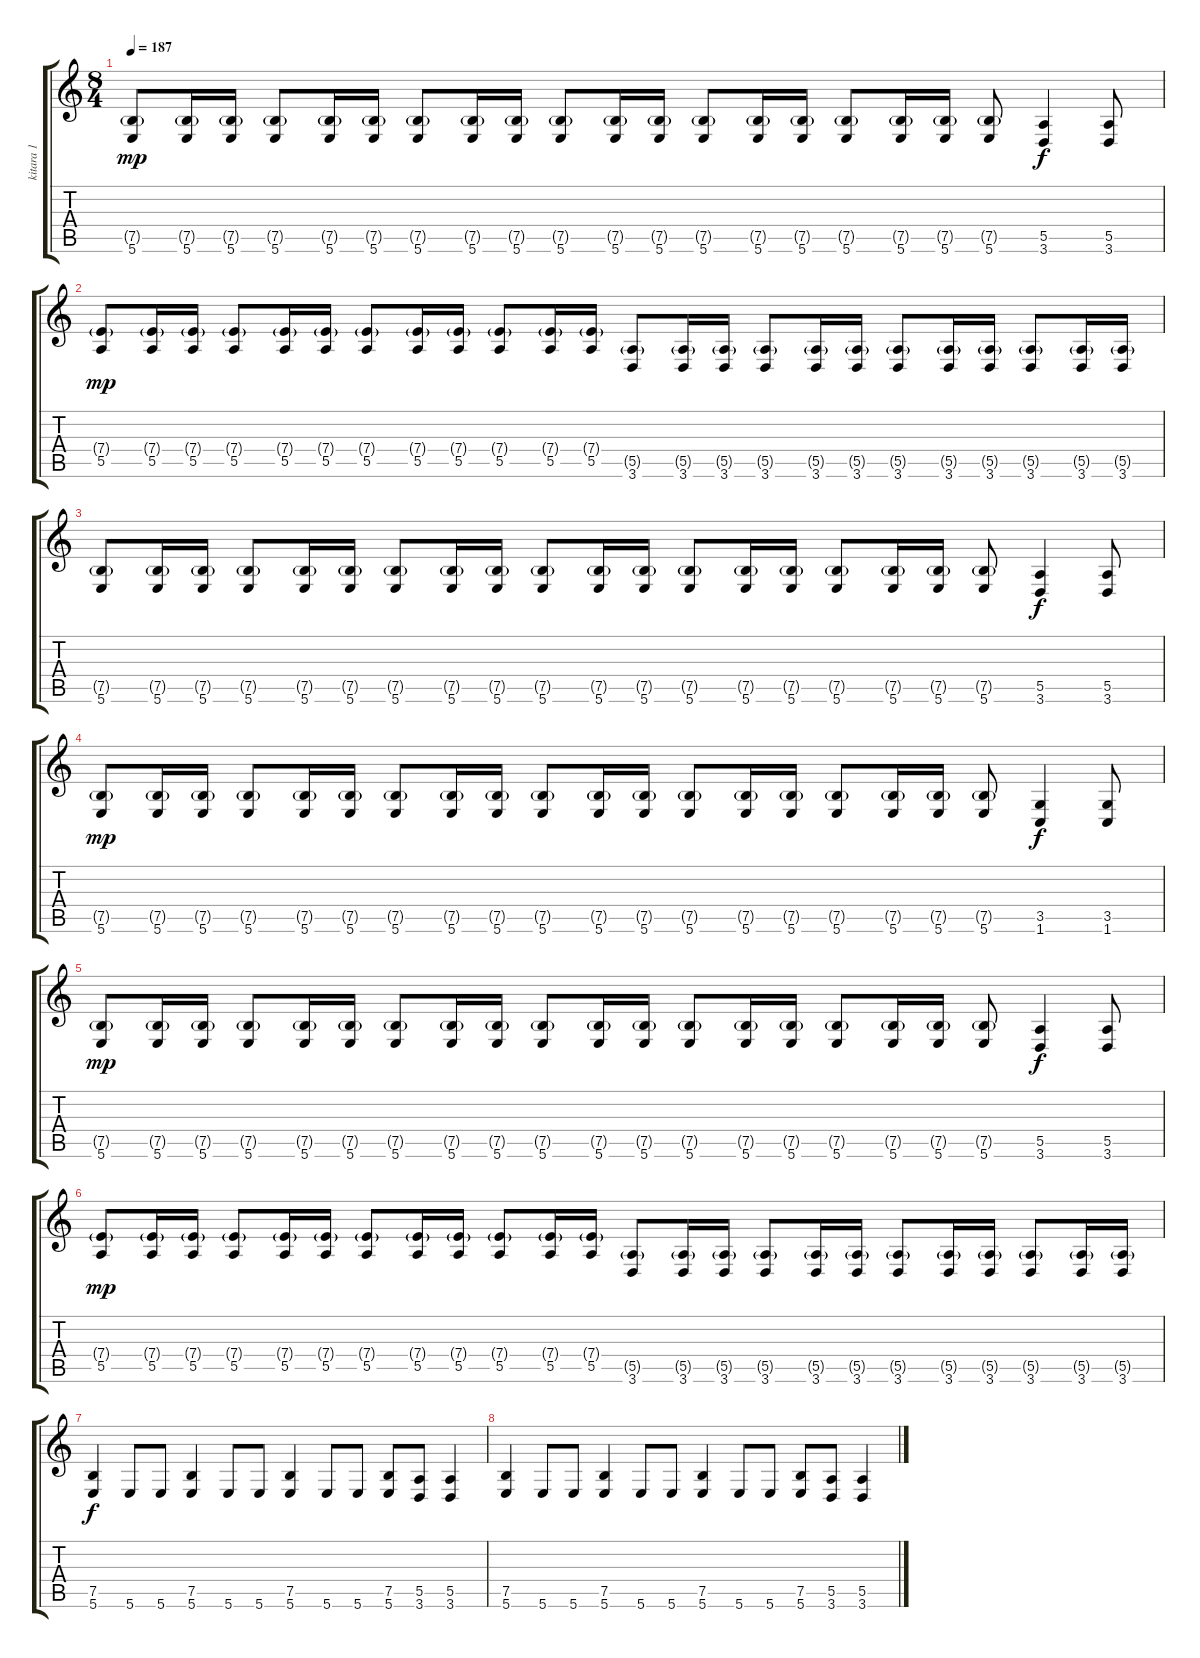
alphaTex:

\track ("kitara 1" "kitara 1") {instrument distortionguitar}
\staff {score tabs}
\tuning (B3 Gb3 D3 A2 E2 B1) {hide}
\ts (8 4)
\tempo 187
\clef g2
\ks c
(7.5{g} 5.6).8{dy mp} (7.5{g} 5.6).16 (7.5{g} 5.6).16 (7.5{g} 5.6).8 (7.5{g} 5.6).16 (7.5{g} 5.6).16 (7.5{g} 5.6).8 (7.5{g} 5.6).16 (7.5{g} 5.6).16 (7.5{g} 5.6).8 (7.5{g} 5.6).16 (7.5{g} 5.6).16 (7.5{g} 5.6).8 (7.5{g} 5.6).16 (7.5{g} 5.6).16 (7.5{g} 5.6).8 (7.5{g} 5.6).16 (7.5{g} 5.6).16 (7.5{g} 5.6).8 (5.5 3.6).4{dy f} (5.5 3.6).8 |
(7.4{g} 5.5).8{dy mp} (7.4{g} 5.5).16 (7.4{g} 5.5).16 (7.4{g} 5.5).8 (7.4{g} 5.5).16 (7.4{g} 5.5).16 (7.4{g} 5.5).8 (7.4{g} 5.5).16 (7.4{g} 5.5).16 (7.4{g} 5.5).8 (7.4{g} 5.5).16 (7.4{g} 5.5).16 (5.5{g} 3.6).8 (5.5{g} 3.6).16 (5.5{g} 3.6).16 (5.5{g} 3.6).8 (5.5{g} 3.6).16 (5.5{g} 3.6).16 (5.5{g} 3.6).8 (5.5{g} 3.6).16 (5.5{g} 3.6).16 (5.5{g} 3.6).8 (5.5{g} 3.6).16 (5.5{g} 3.6).16 |
(7.5{g} 5.6).8 (7.5{g} 5.6).16 (7.5{g} 5.6).16 (7.5{g} 5.6).8 (7.5{g} 5.6).16 (7.5{g} 5.6).16 (7.5{g} 5.6).8 (7.5{g} 5.6).16 (7.5{g} 5.6).16 (7.5{g} 5.6).8 (7.5{g} 5.6).16 (7.5{g} 5.6).16 (7.5{g} 5.6).8 (7.5{g} 5.6).16 (7.5{g} 5.6).16 (7.5{g} 5.6).8 (7.5{g} 5.6).16 (7.5{g} 5.6).16 (7.5{g} 5.6).8 (5.5 3.6).4{dy f} (5.5 3.6).8 |
(7.5{g} 5.6).8{dy mp} (7.5{g} 5.6).16 (7.5{g} 5.6).16 (7.5{g} 5.6).8 (7.5{g} 5.6).16 (7.5{g} 5.6).16 (7.5{g} 5.6).8 (7.5{g} 5.6).16 (7.5{g} 5.6).16 (7.5{g} 5.6).8 (7.5{g} 5.6).16 (7.5{g} 5.6).16 (7.5{g} 5.6).8 (7.5{g} 5.6).16 (7.5{g} 5.6).16 (7.5{g} 5.6).8 (7.5{g} 5.6).16 (7.5{g} 5.6).16 (7.5{g} 5.6).8 (3.5 1.6).4{dy f} (3.5 1.6).8 |
(7.5{g} 5.6).8{dy mp} (7.5{g} 5.6).16 (7.5{g} 5.6).16 (7.5{g} 5.6).8 (7.5{g} 5.6).16 (7.5{g} 5.6).16 (7.5{g} 5.6).8 (7.5{g} 5.6).16 (7.5{g} 5.6).16 (7.5{g} 5.6).8 (7.5{g} 5.6).16 (7.5{g} 5.6).16 (7.5{g} 5.6).8 (7.5{g} 5.6).16 (7.5{g} 5.6).16 (7.5{g} 5.6).8 (7.5{g} 5.6).16 (7.5{g} 5.6).16 (7.5{g} 5.6).8 (5.5 3.6).4{dy f} (5.5 3.6).8 |
(7.4{g} 5.5).8{dy mp} (7.4{g} 5.5).16 (7.4{g} 5.5).16 (7.4{g} 5.5).8 (7.4{g} 5.5).16 (7.4{g} 5.5).16 (7.4{g} 5.5).8 (7.4{g} 5.5).16 (7.4{g} 5.5).16 (7.4{g} 5.5).8 (7.4{g} 5.5).16 (7.4{g} 5.5).16 (5.5{g} 3.6).8 (5.5{g} 3.6).16 (5.5{g} 3.6).16 (5.5{g} 3.6).8 (5.5{g} 3.6).16 (5.5{g} 3.6).16 (5.5{g} 3.6).8 (5.5{g} 3.6).16 (5.5{g} 3.6).16 (5.5{g} 3.6).8 (5.5{g} 3.6).16 (5.5{g} 3.6).16 |
(7.5 5.6).4{dy f} 5.6.8 5.6.8 (7.5 5.6).4 5.6.8 5.6.8 (7.5 5.6).4 5.6.8 5.6.8 (7.5 5.6).8 (5.5 3.6).8 (5.5 3.6).4 |
(7.5 5.6).4 5.6.8 5.6.8 (7.5 5.6).4 5.6.8 5.6.8 (7.5 5.6).4 5.6.8 5.6.8 (7.5 5.6).8 (5.5 3.6).8 (5.5 3.6).4
